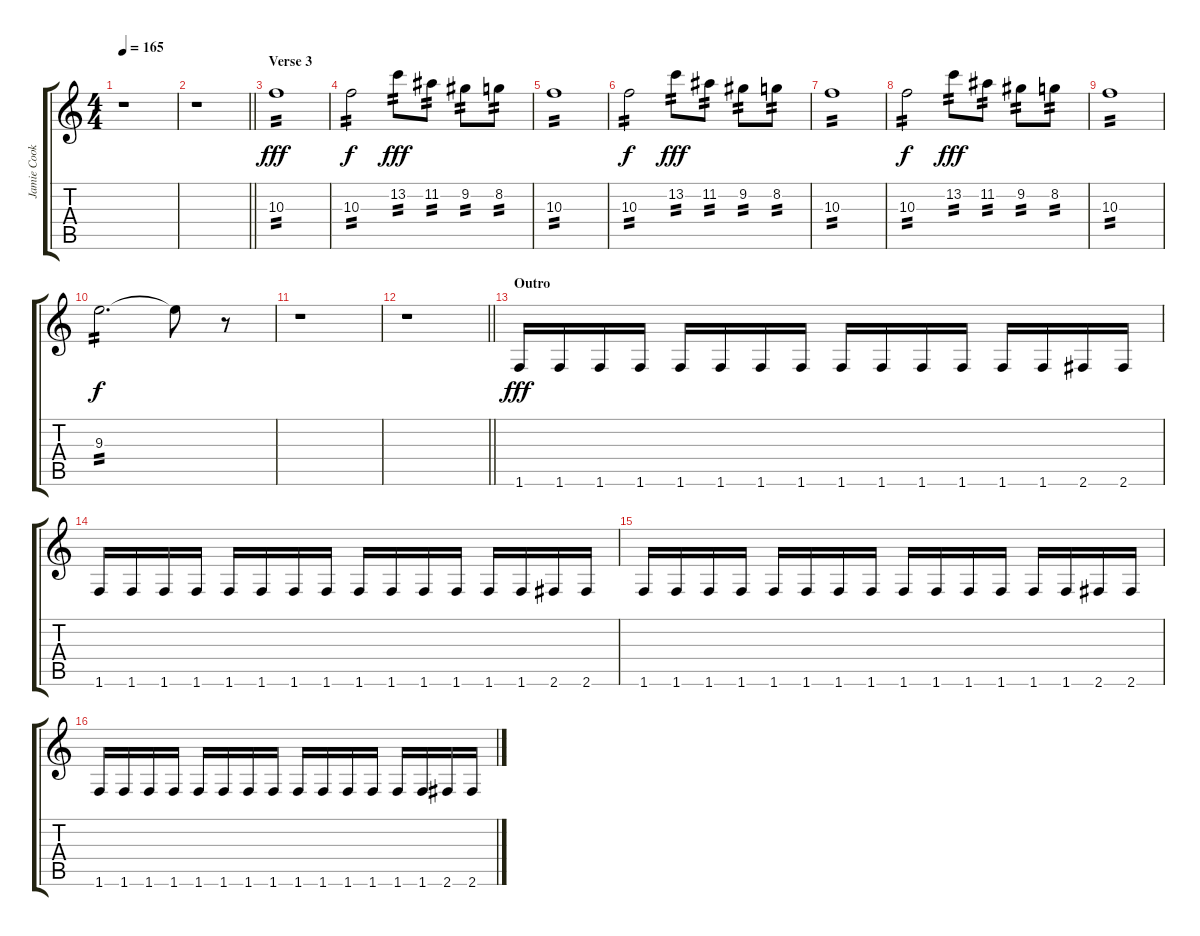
\track ("Jamie Cook (Guitar 2)" "Jamie Cook") {instrument distortionguitar}
\staff {score tabs}
\tuning (E4 B3 G3 D3 A2 E2) {hide}
\ts (4 4)
\tempo 165
\clef g2
\ks c
r.1{dy f} |
\barLineRight lightlight
r.1 |
\section ("" "Verse 3")
10.3.1{tp 2 dy fff} |
10.3.2{tp 2 dy f} 13.2.8{tp 2 dy fff} 11.2.8{tp 2} 9.2.8{tp 2} 8.2.8{tp 2} |
10.3.1{tp 2} |
10.3.2{tp 2 dy f} 13.2.8{tp 2 dy fff} 11.2.8{tp 2} 9.2.8{tp 2} 8.2.8{tp 2} |
10.3.1{tp 2} |
10.3.2{tp 2 dy f} 13.2.8{tp 2 dy fff} 11.2.8{tp 2} 9.2.8{tp 2} 8.2.8{tp 2} |
10.3.1{tp 2} |
9.3.2{d tp 2 dy f} 9.3{t}.8 r.8 |
r.1 |
\barLineRight lightlight
r.1 |
\section ("" "Outro")
1.6.16{dy fff} 1.6.16 1.6.16 1.6.16 1.6.16 1.6.16 1.6.16 1.6.16 1.6.16 1.6.16 1.6.16 1.6.16 1.6.16 1.6.16 2.6.16 2.6.16 |
1.6.16 1.6.16 1.6.16 1.6.16 1.6.16 1.6.16 1.6.16 1.6.16 1.6.16 1.6.16 1.6.16 1.6.16 1.6.16 1.6.16 2.6.16 2.6.16 |
1.6.16 1.6.16 1.6.16 1.6.16 1.6.16 1.6.16 1.6.16 1.6.16 1.6.16 1.6.16 1.6.16 1.6.16 1.6.16 1.6.16 2.6.16 2.6.16 |
1.6.16 1.6.16 1.6.16 1.6.16 1.6.16 1.6.16 1.6.16 1.6.16 1.6.16 1.6.16 1.6.16 1.6.16 1.6.16 1.6.16 2.6.16 2.6.16
